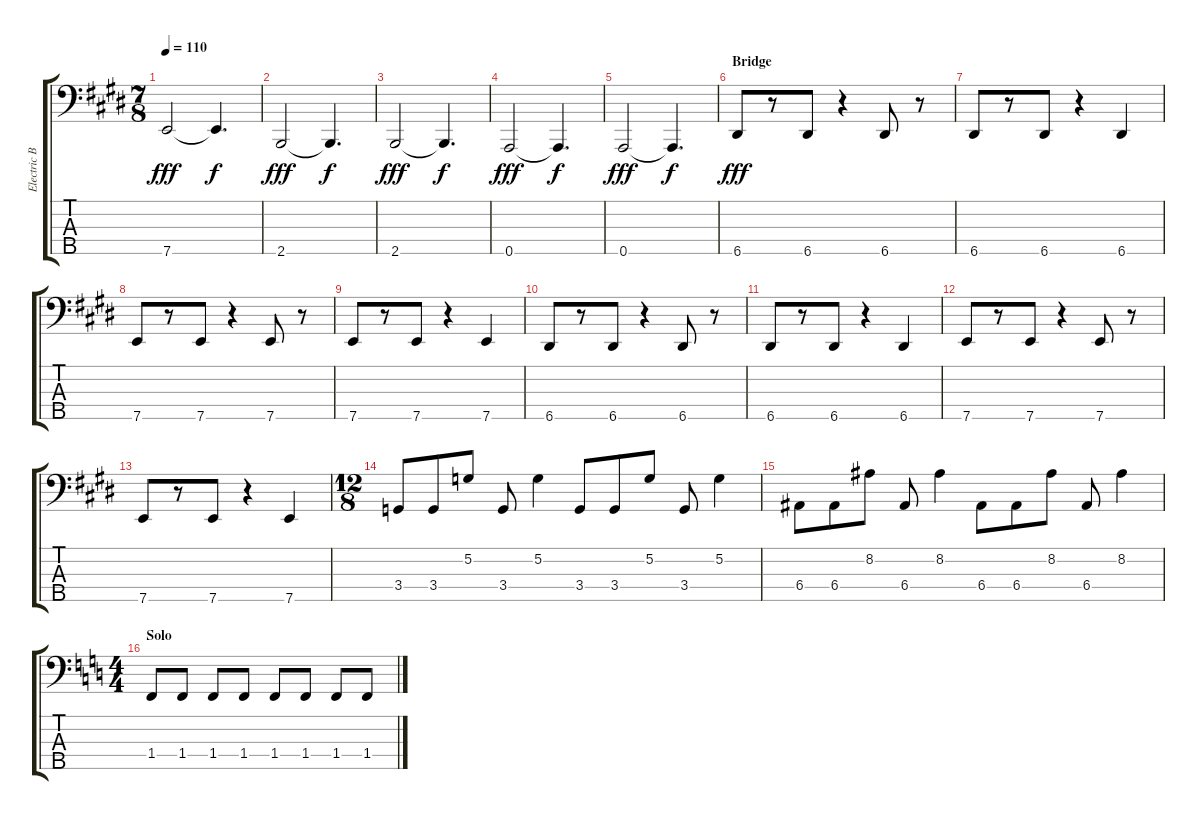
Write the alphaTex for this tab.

\track ("Electric Bass" "Electric B") {instrument electricbassfinger}
\staff {score tabs}
\tuning (G2 D2 A1 E1 A0) {hide}
\ts (7 8)
\tempo 110
\clef f4
\ks c#minor
7.5.2{dy fff} 7.5{t}.4{d dy f} |
2.5.2{dy fff} 2.5{t}.4{d dy f} |
2.5.2{dy fff} 2.5{t}.4{d dy f} |
0.5.2{dy fff} 0.5{t}.4{d dy f} |
0.5.2{dy fff} 0.5{t}.4{d dy f} |
\section ("" "Bridge")
6.5.8{dy fff} r.8 6.5.8 r.4 6.5.8 r.8 |
6.5.8 r.8 6.5.8 r.4 6.5.4 |
7.5.8 r.8 7.5.8 r.4 7.5.8 r.8 |
7.5.8 r.8 7.5.8 r.4 7.5.4 |
6.5.8 r.8 6.5.8 r.4 6.5.8 r.8 |
6.5.8 r.8 6.5.8 r.4 6.5.4 |
7.5.8 r.8 7.5.8 r.4 7.5.8 r.8 |
7.5.8 r.8 7.5.8 r.4 7.5.4 |
\ts (12 8)
3.4.8 3.4.8 5.2.8 3.4.8 5.2.4 3.4.8 3.4.8 5.2.8 3.4.8 5.2.4 |
6.4.8 6.4.8 8.2.8 6.4.8 8.2.4 6.4.8 6.4.8 8.2.8 6.4.8 8.2.4 |
\ts (4 4)
\section ("" "Solo")
\ks c
1.4.8 1.4.8 1.4.8 1.4.8 1.4.8 1.4.8 1.4.8 1.4.8
